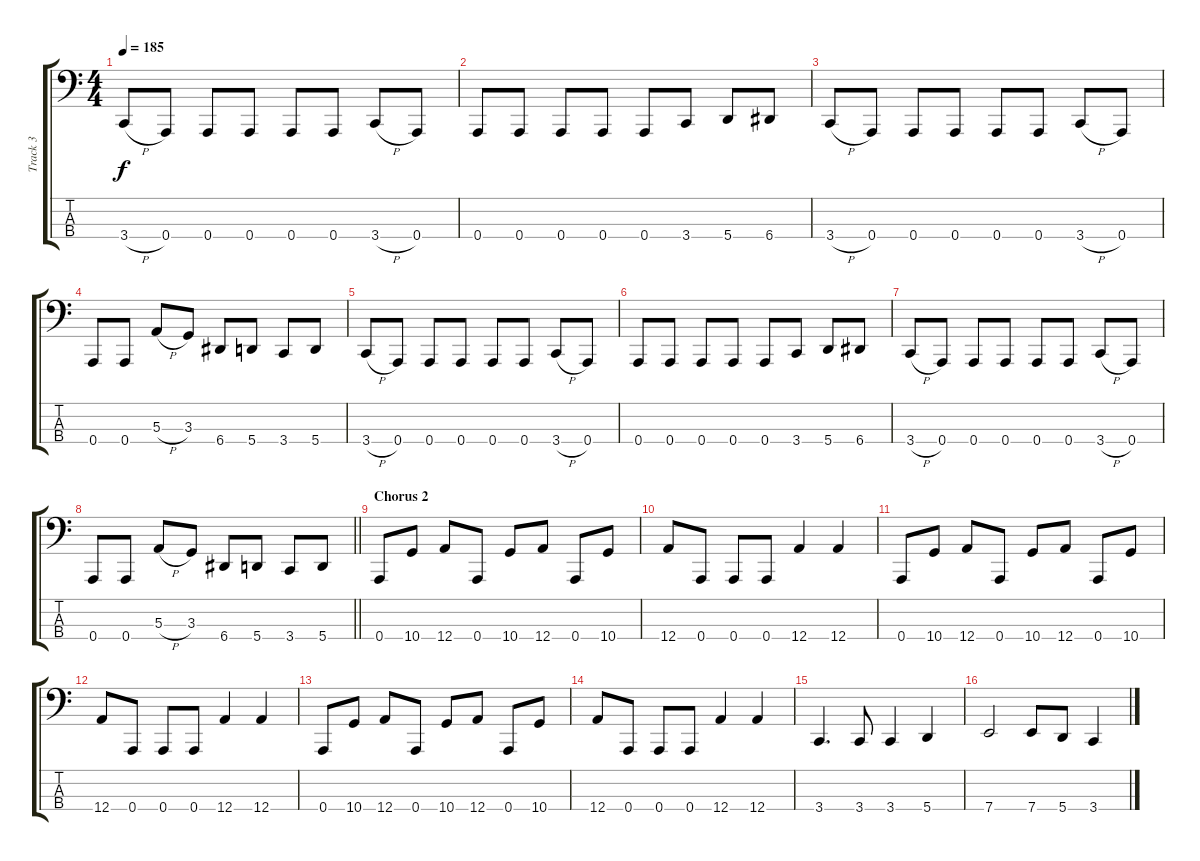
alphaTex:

\track ("Track 3" "Track 3") {instrument electricbassfinger}
\staff {score tabs}
\tuning (D2 A1 E1 A0) {hide}
\ts (4 4)
\tempo 185
\clef f4
\ks c
3.4{h}.8{dy f} 0.4.8 0.4.8 0.4.8 0.4.8 0.4.8 3.4{h}.8 0.4.8 |
0.4.8 0.4.8 0.4.8 0.4.8 0.4.8 3.4.8 5.4.8 6.4.8 |
3.4{h}.8 0.4.8 0.4.8 0.4.8 0.4.8 0.4.8 3.4{h}.8 0.4.8 |
0.4.8 0.4.8 5.3{h}.8 3.3.8 6.4.8 5.4.8 3.4.8 5.4.8 |
3.4{h}.8 0.4.8 0.4.8 0.4.8 0.4.8 0.4.8 3.4{h}.8 0.4.8 |
0.4.8 0.4.8 0.4.8 0.4.8 0.4.8 3.4.8 5.4.8 6.4.8 |
3.4{h}.8 0.4.8 0.4.8 0.4.8 0.4.8 0.4.8 3.4{h}.8 0.4.8 |
\barLineRight lightlight
0.4.8 0.4.8 5.3{h}.8 3.3.8 6.4.8 5.4.8 3.4.8 5.4.8 |
\section ("" "Chorus 2")
0.4.8 10.4.8 12.4.8 0.4.8 10.4.8 12.4.8 0.4.8 10.4.8 |
12.4.8 0.4.8 0.4.8 0.4.8 12.4.4 12.4.4 |
0.4.8 10.4.8 12.4.8 0.4.8 10.4.8 12.4.8 0.4.8 10.4.8 |
12.4.8 0.4.8 0.4.8 0.4.8 12.4.4 12.4.4 |
0.4.8 10.4.8 12.4.8 0.4.8 10.4.8 12.4.8 0.4.8 10.4.8 |
12.4.8 0.4.8 0.4.8 0.4.8 12.4.4 12.4.4 |
3.4.4{d} 3.4.8 3.4.4 5.4.4 |
7.4.2 7.4.8 5.4.8 3.4.4
